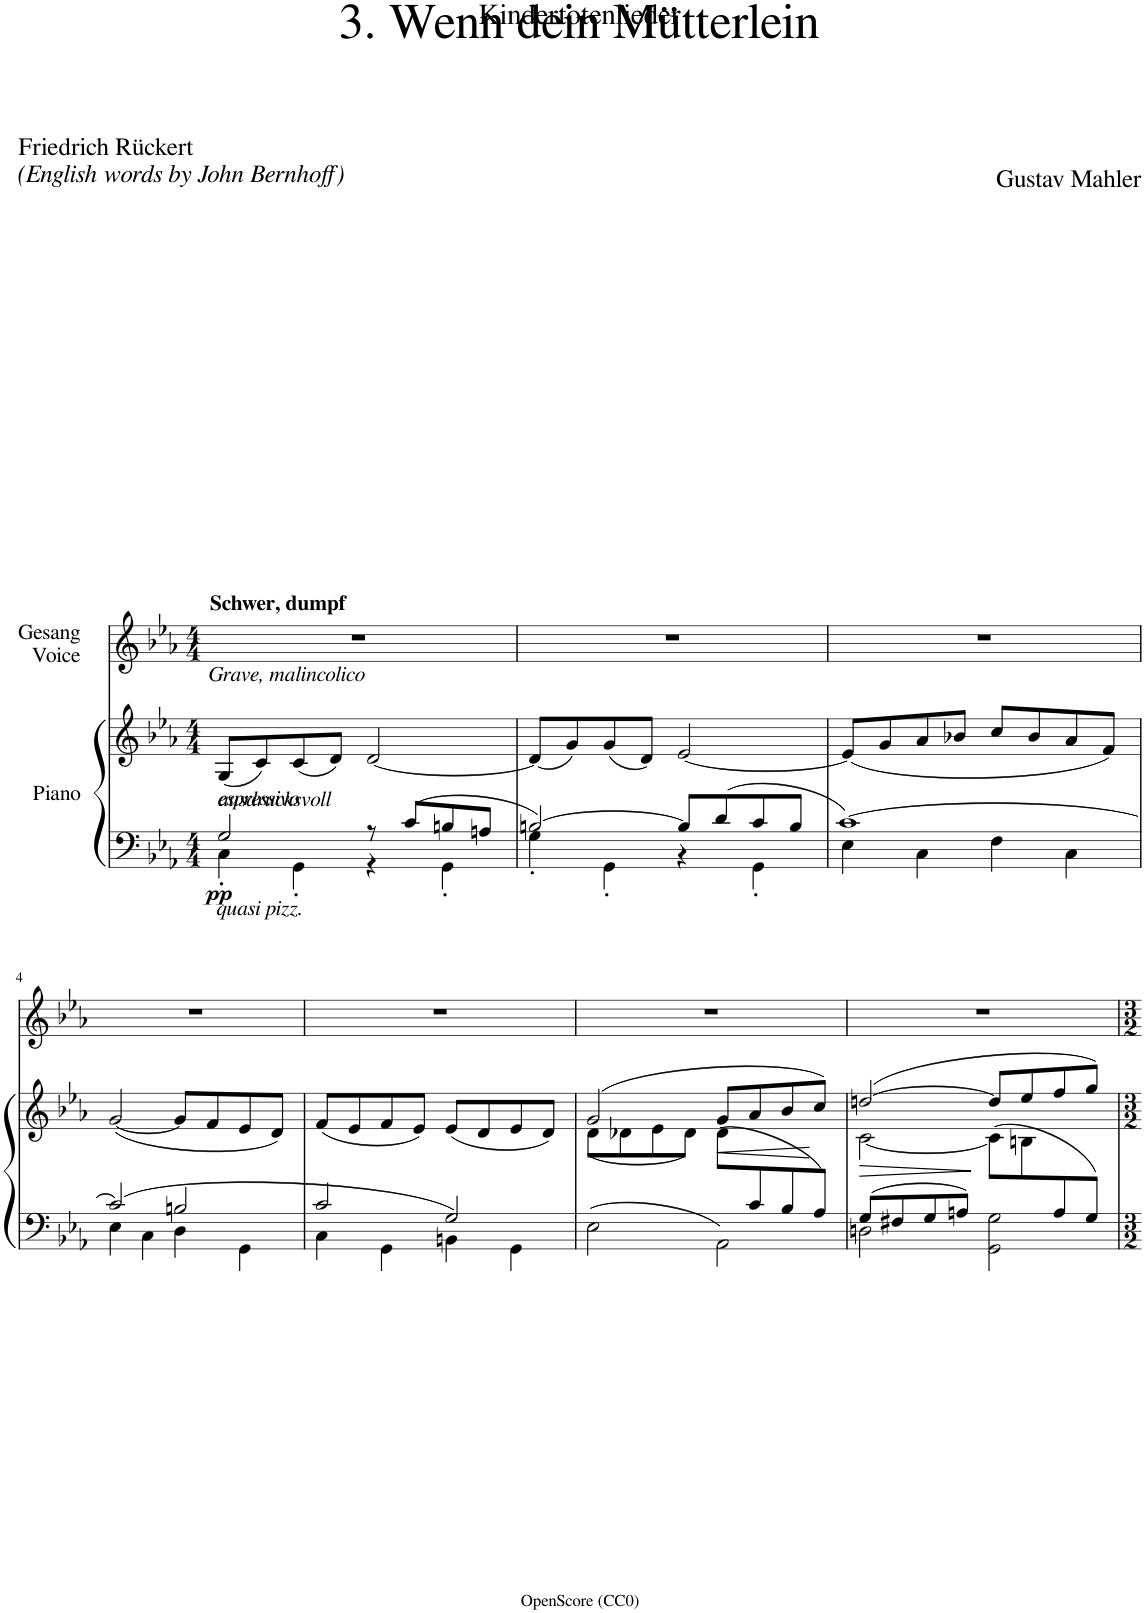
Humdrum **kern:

**kern	**kern	**dynam	**kern
*part2	*part2	*part2	*part1
*staff3	*staff2	*staff2/3	*staff1
*I"Piano	*	*	*I"Gesang Voice
*I'Pno	*	*	*
*clefF4	*clefG2	*	*clefG2
*k[b-e-a-]	*k[b-e-a-]	*	*k[b-e-a-]
*M4/4	*M4/4	*	*M4/4
=1	=1	=1	=1
*^	*	*	*
!	!	!	!	!LO:TX:a:B:t=Schwer, dumpf
!	!	!	!	!LO:TX:b:i:t=Grave, malincolico
!	!	!LO:TX:b:i:t=ausdrucksvoll	!	!
!	!	!LO:TX:b:i:t=espressivo	!	!
!LO:TX:b:i:t=quasi pizz.	!	!	!	!
!	!	!	!LO:DY:b=2	!
2G/	4C'\	(8G/L	pp	1r
.	.	8c/)	.	.
.	4GG'\	(8c/	.	.
.	.	8d/J)	.	.
8r	4r	[2d/	.	.
8c/L	.	.	.	.
8Bn/	4GG'\	.	.	.
8An/J	.	.	.	.
=2	=2	=2	=2	=2
[2Bn/	4G'\	(8d/L]	.	1r
.	.	8g/)	.	.
.	4GG'\	(8g/	.	.
.	.	8d/J)	.	.
8B/L]	4r	[2e-/	.	.
8d/	.	.	.	.
8c/	4GG'\	.	.	.
8B/J	.	.	.	.
=3	=3	=3	=3	=3
[1c	4E-\	(8e-/L]	.	1r
.	.	8g/	.	.
.	4C\	8a-/	.	.
.	.	8b-X/J	.	.
.	4F\	8cc/L	.	.
.	.	8b-/	.	.
.	4C\	8a-/	.	.
.	.	8f/J)	.	.
!!LO:LB:g=z
=4	=4	=4	=4	=4
2c/]	4E-\	([2g/	.	1r
.	4C\	.	.	.
2Bn/	4D\	8g/L]	.	.
.	.	8f/	.	.
.	4GG\	8e-/	.	.
.	.	8d/J)	.	.
=5	=5	=5	=5	=5
2c/	4C\	(8f/L	.	1r
.	.	8e-/	.	.
.	4GG\	8f/	.	.
.	.	8e-/J)	.	.
2G/	4BBn\	(8e-/L	.	.
.	.	8d/	.	.
.	4GG\	8e-/	.	.
.	.	8d/J)	.	.
=6	=6	=6	=6	=6
*	*	*^	*	*
8ryy	2E-\	(2g/	(8d\L	.	1r
.	.	.	8d-X\	.	.
.	.	.	8e-\	.	.
.	.	.	8d-\J)	.	.
!	!	!	!	!LO:HP:b	!
.	2AA-\	8g/L	(8d-\L	<	.
8c/	.	8a-/	4.ryy	.	.
8B-/	.	8b-/	.	.	.
8A-/J)	.	8cc/J)	.	[	.
=7	=7	=7	=7	=7	=7
*	*^	*	*	*	*
!	!	!	!	!	!LO:HP:b	!
2.ryy	8G/L	2Dn\	([2ddn/	[2c\	>	1r
.	8F#X/	.	.	.	.	.
.	8G/	.	.	.	.	.
.	8An/J	.	.	.	.	.
.	2G\	2GG\	8dd/L]	(8c\L]	]	.
.	.	.	8ee-/	8Bn\	.	.
8A/	.	.	8ff/	4ryy	.	.
8G/J)	.	.	8gg/J)	.	.	.
*v	*v	*v	*	*	*	*
*	*v	*v	*	*
=	=	=	=
*-	*-	*-	*-
